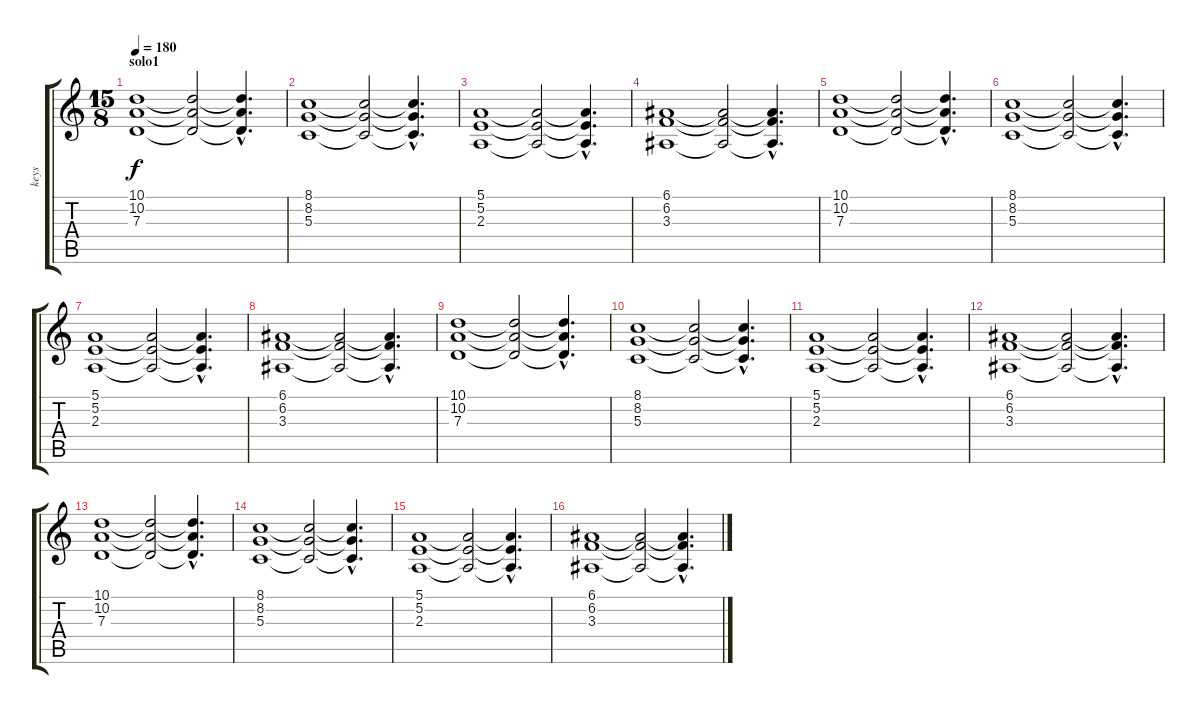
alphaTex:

\track ("keys" "keys") {instrument synthstrings1}
\staff {score tabs}
\tuning (E4 B3 G3 D3 A2 D2) {hide}
\ts (15 8)
\section ("" "solo1")
\tempo 180
\clef g2
\ks c
(10.1 10.2 7.3).1{dy f} (10.1{t} 10.2{t} 7.3{t}).2 (10.1{hac t} 10.2{hac t} 7.3{hac t}).4{d} |
(8.1 8.2 5.3).1 (8.1{t} 8.2{t} 5.3{t}).2 (8.1{hac t} 8.2{hac t} 5.3{hac t}).4{d} |
(5.1 5.2 2.3).1 (5.1{t} 5.2{t} 2.3{t}).2 (5.1{hac t} 5.2{hac t} 2.3{hac t}).4{d} |
(6.1 6.2 3.3).1 (6.1{t} 6.2{t} 3.3{t}).2 (6.1{hac t} 6.2{hac t} 3.3{hac t}).4{d} |
(10.1 10.2 7.3).1 (10.1{t} 10.2{t} 7.3{t}).2 (10.1{hac t} 10.2{hac t} 7.3{hac t}).4{d} |
(8.1 8.2 5.3).1 (8.1{t} 8.2{t} 5.3{t}).2 (8.1{hac t} 8.2{hac t} 5.3{hac t}).4{d} |
(5.1 5.2 2.3).1 (5.1{t} 5.2{t} 2.3{t}).2 (5.1{hac t} 5.2{hac t} 2.3{hac t}).4{d} |
(6.1 6.2 3.3).1 (6.1{t} 6.2{t} 3.3{t}).2 (6.1{hac t} 6.2{hac t} 3.3{hac t}).4{d} |
(10.1 10.2 7.3).1 (10.1{t} 10.2{t} 7.3{t}).2 (10.1{hac t} 10.2{hac t} 7.3{hac t}).4{d} |
(8.1 8.2 5.3).1 (8.1{t} 8.2{t} 5.3{t}).2 (8.1{hac t} 8.2{hac t} 5.3{hac t}).4{d} |
(5.1 5.2 2.3).1 (5.1{t} 5.2{t} 2.3{t}).2 (5.1{hac t} 5.2{hac t} 2.3{hac t}).4{d} |
(6.1 6.2 3.3).1 (6.1{t} 6.2{t} 3.3{t}).2 (6.1{hac t} 6.2{hac t} 3.3{hac t}).4{d} |
(10.1 10.2 7.3).1 (10.1{t} 10.2{t} 7.3{t}).2 (10.1{hac t} 10.2{hac t} 7.3{hac t}).4{d} |
(8.1 8.2 5.3).1 (8.1{t} 8.2{t} 5.3{t}).2 (8.1{hac t} 8.2{hac t} 5.3{hac t}).4{d} |
(5.1 5.2 2.3).1 (5.1{t} 5.2{t} 2.3{t}).2 (5.1{hac t} 5.2{hac t} 2.3{hac t}).4{d} |
(6.1 6.2 3.3).1 (6.1{t} 6.2{t} 3.3{t}).2 (6.1{hac t} 6.2{hac t} 3.3{hac t}).4{d}
